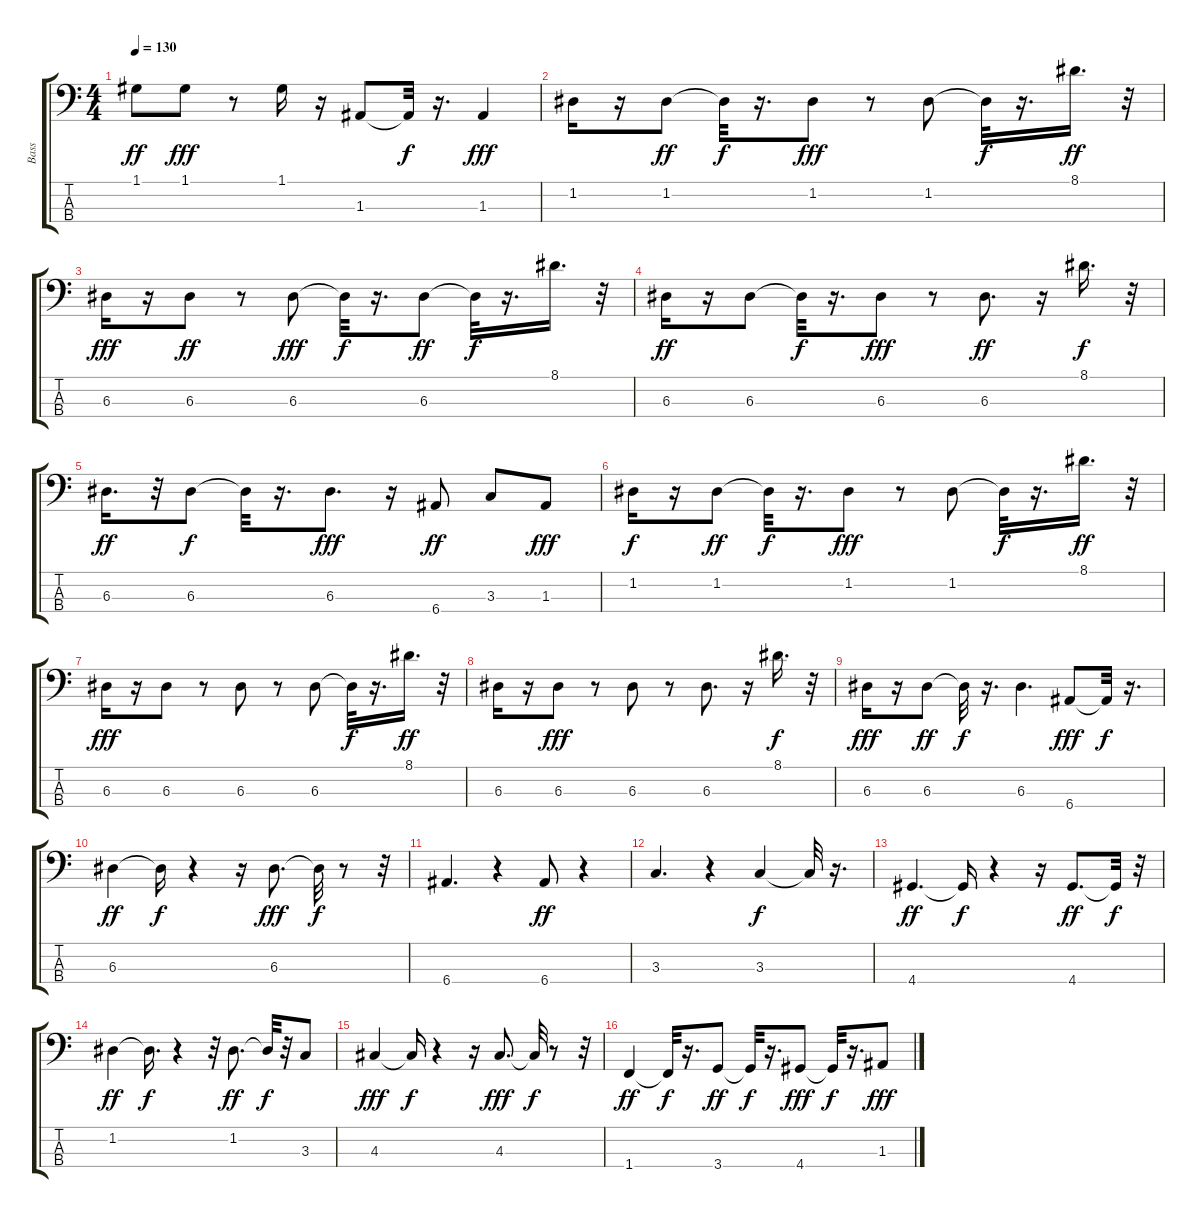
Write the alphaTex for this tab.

\track ("Bass" "Bass") {instrument electricbassfinger}
\staff {score tabs}
\tuning (G2 D2 A1 E1) {hide}
\ts (4 4)
\tempo 130
\clef f4
\ks c
1.1.8{dy ff} 1.1.8{dy fff} r.8 1.1.16 r.16 1.3.8 1.3{t}.32{dy f} r.16{d} 1.3.4{dy fff} |
1.2.16 r.16 1.2.8{dy ff} 1.2{t}.32{dy f} r.16{d} 1.2.8{dy fff} r.8 1.2.8 1.2{t}.32{dy f} r.16{d} 8.1.16{d dy ff} r.32 |
6.3.16{dy fff} r.16 6.3.8{dy ff} r.8 6.3.8{dy fff} 6.3{t}.32{dy f} r.16{d} 6.3.8{dy ff} 6.3{t}.32{dy f} r.16{d} 8.1.16{d} r.32 |
6.3.16{dy ff} r.16 6.3.8 6.3{t}.32{dy f} r.16{d} 6.3.8{dy fff} r.8 6.3.8{d dy ff} r.16 8.1.16{d dy f} r.32 |
6.3.16{d dy ff} r.32 6.3.8{dy f} 6.3{t}.32 r.16{d} 6.3.8{d dy fff} r.16 6.4.8{dy ff} 3.3.8 1.3.8{dy fff} |
1.2.16{dy f} r.16 1.2.8{dy ff} 1.2{t}.32{dy f} r.16{d} 1.2.8{dy fff} r.8 1.2.8 1.2{t}.32{dy f} r.16{d} 8.1.16{d dy ff} r.32 |
6.3.16{dy fff} r.16 6.3.8 r.8 6.3.8 r.8 6.3.8 6.3{t}.32{dy f} r.16{d} 8.1.16{d dy ff} r.32 |
6.3.16 r.16 6.3.8{dy fff} r.8 6.3.8 r.8 6.3.8{d} r.16 8.1.16{d dy f} r.32 |
6.3.16{dy fff} r.16 6.3.8{dy ff} 6.3{t}.32{dy f} r.16{d} 6.3.4{d} 6.4.8{dy fff} 6.4{t}.32{dy f} r.16{d} |
6.3.4{dy ff} 6.3{t}.16{dy f} r.4 r.16 6.3.8{d dy fff} 6.3{t}.32{dy f} r.8 r.32 |
6.4.4{d} r.4 6.4.8{dy ff} r.4 |
3.3.4{d} r.4 3.3.4{dy f} 3.3{t}.32 r.16{d} |
4.4.4{d dy ff} 4.4{t}.16{dy f} r.4 r.16 4.4.8{d dy ff} 4.4{t}.32{dy f} r.32 |
1.2.4{dy ff} 1.2{t}.16{d dy f} r.4 r.32 1.2.8{d dy ff} 1.2{t}.32{dy f} r.32 3.3.8 |
4.3.4{dy fff} 4.3{t}.16{dy f} r.4 r.16 4.3.8{d dy fff} 4.3{t}.32{dy f} r.8 r.32 |
1.4.4{dy ff} 1.4{t}.32{dy f} r.16{d} 3.4.8{dy ff} 3.4{t}.32{dy f} r.16{d} 4.4.8{dy fff} 4.4{t}.32{dy f} r.16{d} 1.3.8{dy fff}
